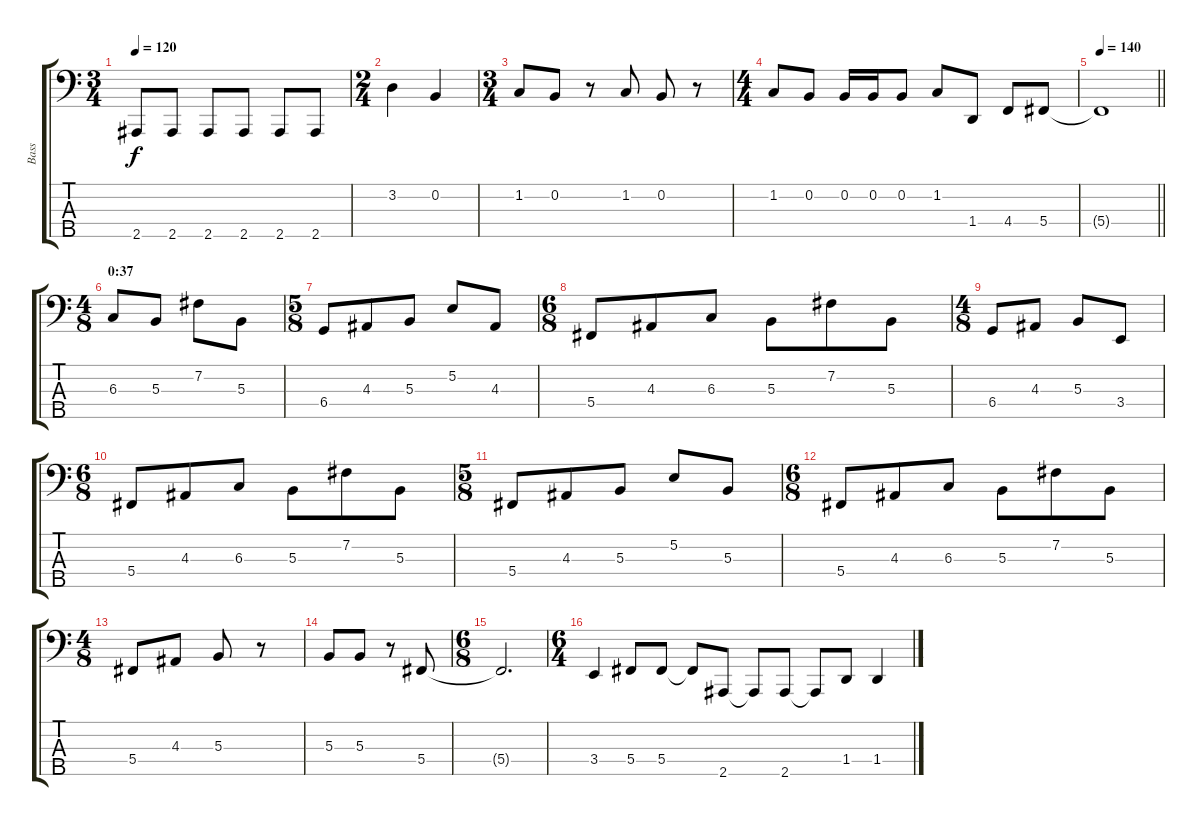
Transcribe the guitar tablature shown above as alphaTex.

\track ("Bass" "Bass") {instrument electricbassfinger}
\staff {score tabs}
\tuning (E2 B1 Gb1 Db1 Ab0) {hide}
\ts (3 4)
\tempo 120
\clef f4
\ks c
2.5.8{dy f} 2.5.8 2.5.8 2.5.8 2.5.8 2.5.8 |
\ts (2 4)
3.2.4 0.2.4 |
\ts (3 4)
1.2.8 0.2.8 r.8 1.2.8 0.2.8 r.8 |
\ts (4 4)
1.2.8 0.2.8 0.2.16 0.2.16 0.2.8 1.2.8 1.4.8 4.4.8 5.4.8 |
\tempo 140
\barLineRight lightlight
5.4{t}.1 |
\ts (4 8)
\section ("" "0:37")
6.3.8 5.3.8 7.2.8 5.3.8 |
\ts (5 8)
6.4.8 4.3.8 5.3.8 5.2.8 4.3.8 |
\ts (6 8)
5.4.8 4.3.8 6.3.8 5.3.8 7.2.8 5.3.8 |
\ts (4 8)
6.4.8 4.3.8 5.3.8 3.4.8 |
\ts (6 8)
5.4.8 4.3.8 6.3.8 5.3.8 7.2.8 5.3.8 |
\ts (5 8)
5.4.8 4.3.8 5.3.8 5.2.8 5.3.8 |
\ts (6 8)
5.4.8 4.3.8 6.3.8 5.3.8 7.2.8 5.3.8 |
\ts (4 8)
5.4.8 4.3.8 5.3.8 r.8 |
5.3.8 5.3.8 r.8 5.4.8 |
\ts (6 8)
5.4{t}.2{d} |
\ts (6 4)
3.4.4 5.4.8 5.4.8 5.4{t}.8 2.5.8 2.5{t}.8 2.5.8 2.5{t}.8 1.4.8 1.4.4
